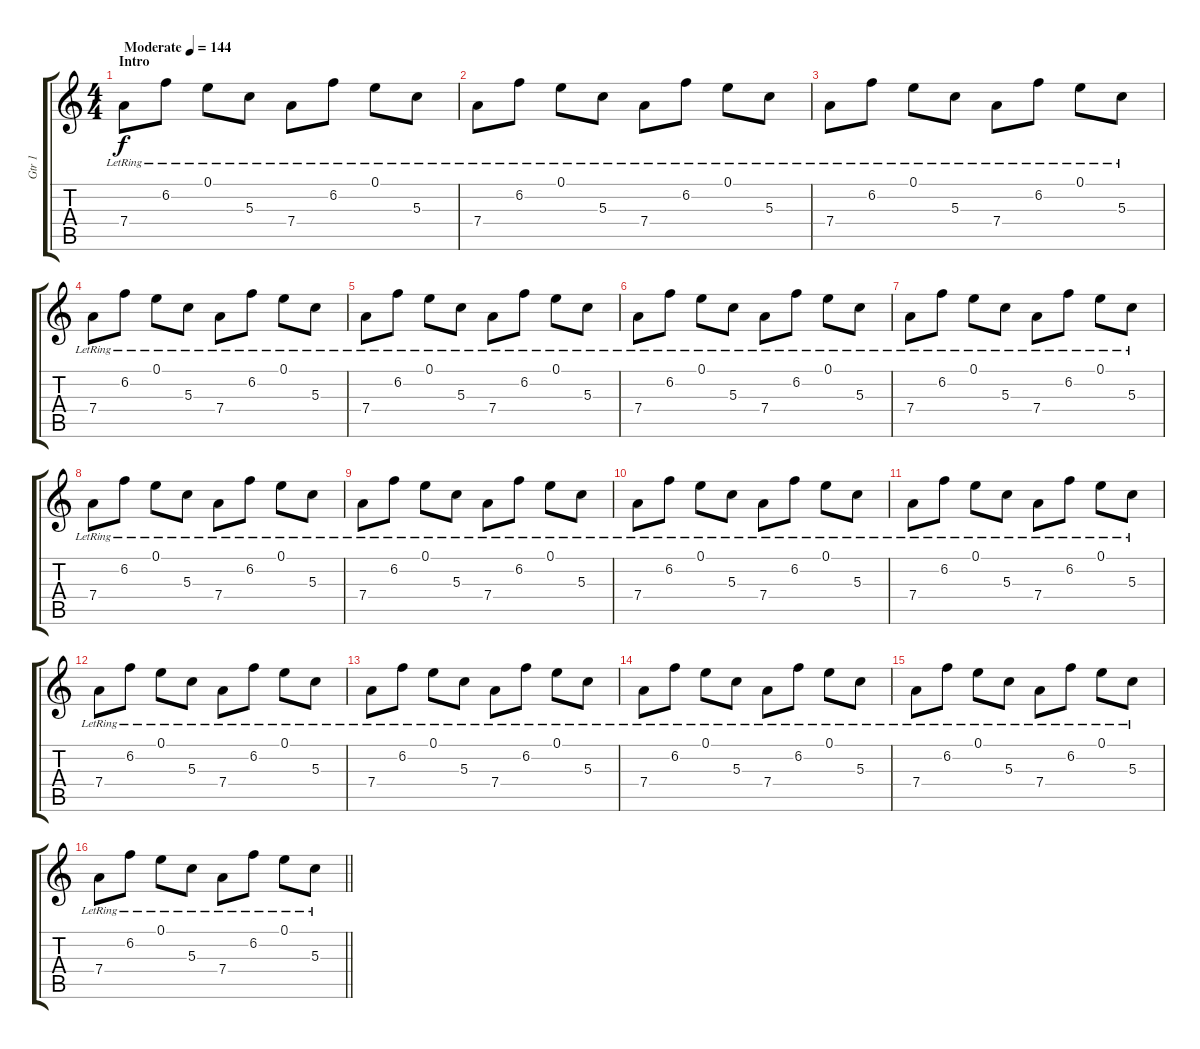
\track ("Gtr 1" "Gtr 1") {instrument electricguitarclean}
\staff {score tabs}
\tuning (E4 B3 G3 D3 A2 E2) {hide}
\ts (4 4)
\section ("" "Intro")
\tempo (144 "Moderate")
\clef g2
\ks c
7.4{lr}.8{dy f instrument electricguitarclean} 6.2{lr}.8 0.1{lr}.8 5.3{lr}.8 7.4{lr}.8 6.2{lr}.8 0.1{lr}.8 5.3{lr}.8 |
7.4{lr}.8 6.2{lr}.8 0.1{lr}.8 5.3{lr}.8 7.4{lr}.8 6.2{lr}.8 0.1{lr}.8 5.3{lr}.8 |
7.4{lr}.8 6.2{lr}.8 0.1{lr}.8 5.3{lr}.8 7.4{lr}.8 6.2{lr}.8 0.1{lr}.8 5.3{lr}.8 |
7.4{lr}.8 6.2{lr}.8 0.1{lr}.8 5.3{lr}.8 7.4{lr}.8 6.2{lr}.8 0.1{lr}.8 5.3{lr}.8 |
7.4{lr}.8 6.2{lr}.8 0.1{lr}.8 5.3{lr}.8 7.4{lr}.8 6.2{lr}.8 0.1{lr}.8 5.3{lr}.8 |
7.4{lr}.8 6.2{lr}.8 0.1{lr}.8 5.3{lr}.8 7.4{lr}.8 6.2{lr}.8 0.1{lr}.8 5.3{lr}.8 |
7.4{lr}.8 6.2{lr}.8 0.1{lr}.8 5.3{lr}.8 7.4{lr}.8 6.2{lr}.8 0.1{lr}.8 5.3{lr}.8 |
7.4{lr}.8 6.2{lr}.8 0.1{lr}.8 5.3{lr}.8 7.4{lr}.8 6.2{lr}.8 0.1{lr}.8 5.3{lr}.8 |
7.4{lr}.8 6.2{lr}.8 0.1{lr}.8 5.3{lr}.8 7.4{lr}.8 6.2{lr}.8 0.1{lr}.8 5.3{lr}.8 |
7.4{lr}.8 6.2{lr}.8 0.1{lr}.8 5.3{lr}.8 7.4{lr}.8 6.2{lr}.8 0.1{lr}.8 5.3{lr}.8 |
7.4{lr}.8 6.2{lr}.8 0.1{lr}.8 5.3{lr}.8 7.4{lr}.8 6.2{lr}.8 0.1{lr}.8 5.3{lr}.8 |
7.4{lr}.8 6.2{lr}.8 0.1{lr}.8 5.3{lr}.8 7.4{lr}.8 6.2{lr}.8 0.1{lr}.8 5.3{lr}.8 |
7.4{lr}.8 6.2{lr}.8 0.1{lr}.8 5.3{lr}.8 7.4{lr}.8 6.2{lr}.8 0.1{lr}.8 5.3{lr}.8 |
7.4{lr}.8 6.2{lr}.8 0.1{lr}.8 5.3{lr}.8 7.4{lr}.8 6.2{lr}.8 0.1{lr}.8 5.3{lr}.8 |
7.4{lr}.8 6.2{lr}.8 0.1{lr}.8 5.3{lr}.8 7.4{lr}.8 6.2{lr}.8 0.1{lr}.8 5.3{lr}.8 |
\barLineRight lightlight
7.4{lr}.8 6.2{lr}.8 0.1{lr}.8 5.3{lr}.8 7.4{lr}.8 6.2{lr}.8 0.1{lr}.8 5.3{lr}.8
